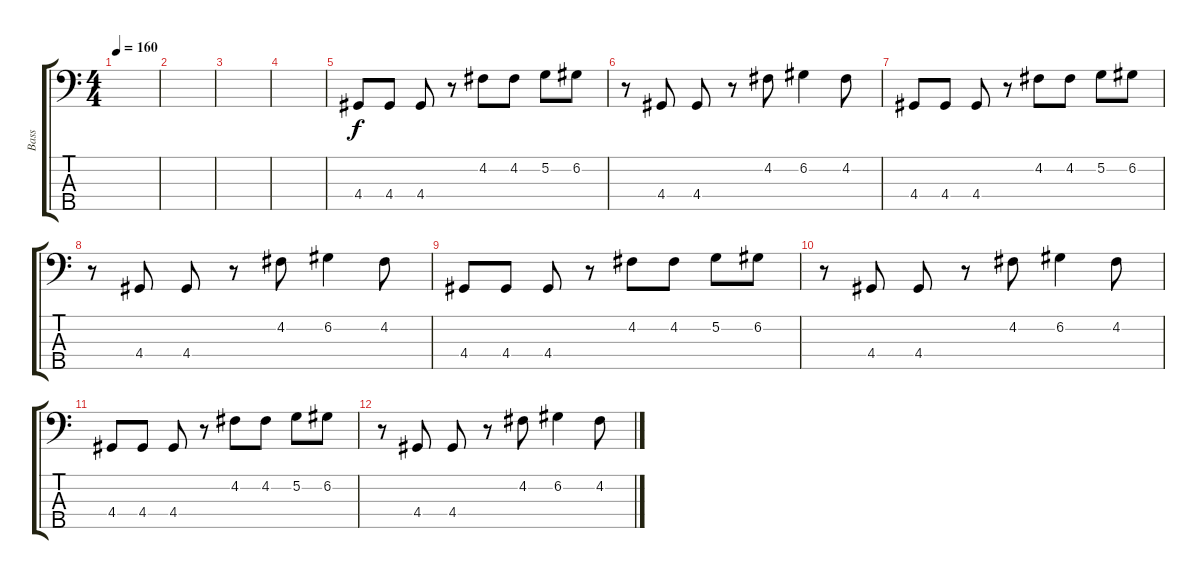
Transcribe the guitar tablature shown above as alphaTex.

\track ("Bass" "Bass") {instrument synthbass1}
\staff {score tabs}
\tuning (G2 D2 A1 E1 B0) {hide}
\ts (4 4)
\tempo 160
\clef f4
\ks c
|
|
|
|
4.4.8 4.4.8 4.4.8 r.8 4.2.8 4.2.8 5.2.8 6.2.8 |
r.8 4.4.8 4.4.8 r.8 4.2.8 6.2.4 4.2.8 |
4.4.8 4.4.8 4.4.8 r.8 4.2.8 4.2.8 5.2.8 6.2.8 |
r.8 4.4.8 4.4.8 r.8 4.2.8 6.2.4 4.2.8 |
4.4.8 4.4.8 4.4.8 r.8 4.2.8 4.2.8 5.2.8 6.2.8 |
r.8 4.4.8 4.4.8 r.8 4.2.8 6.2.4 4.2.8 |
4.4.8 4.4.8 4.4.8 r.8 4.2.8 4.2.8 5.2.8 6.2.8 |
r.8 4.4.8 4.4.8 r.8 4.2.8 6.2.4 4.2.8
